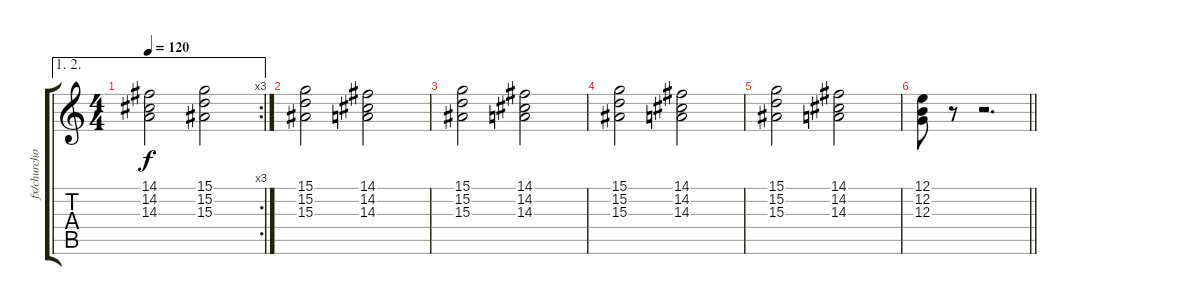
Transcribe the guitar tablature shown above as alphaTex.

\track ("fx/churchorgan" "fx/churcho") {instrument tubularbells}
\staff {score tabs}
\tuning (E4 B3 G3 D3 A2 E2) {hide}
\ae (1 2)
\rc 3
\ts (4 4)
\tempo 120
\clef g2
\ks c
(14.1 14.2 14.3).2{dy f} (15.1 15.2 15.3).2 |
(15.1 15.2 15.3).2 (14.1 14.2 14.3).2 |
(15.1 15.2 15.3).2 (14.1 14.2 14.3).2 |
(15.1 15.2 15.3).2 (14.1 14.2 14.3).2 |
(15.1 15.2 15.3).2 (14.1 14.2 14.3).2 |
\barLineRight lightlight
(12.1 12.2 12.3).8 r.8 r.2{d}
